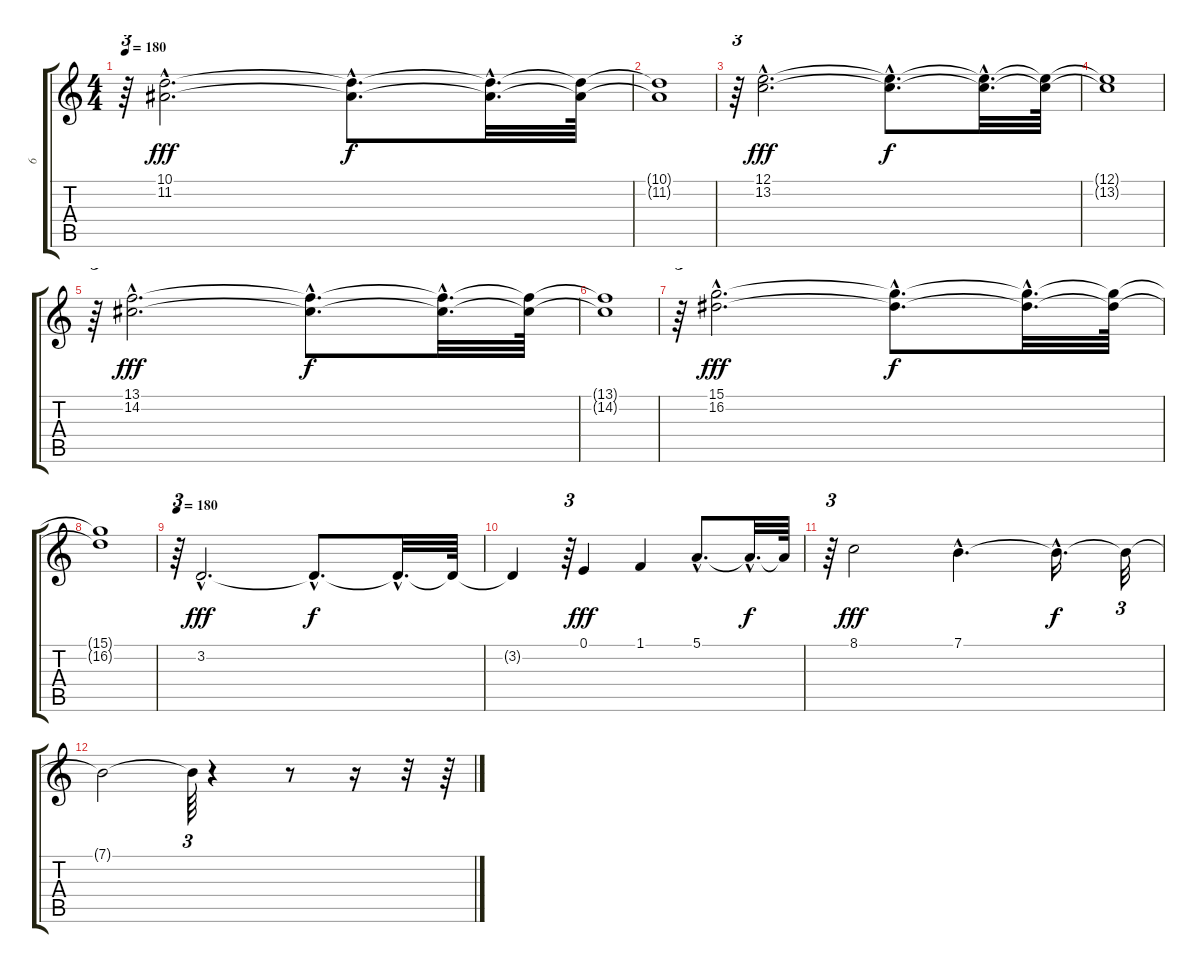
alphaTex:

\track ("6" "6") {instrument stringensemble1}
\staff {score tabs}
\tuning (E4 B3 G3 D3 A2 E2) {hide}
\ts (4 4)
\tempo 180
\clef g2
\ks c
r.64{tu (3 2) dy f} (10.1{hac} 11.2{hac}).2{d dy fff} (10.1{hac t} 11.2{hac t}).8{d dy f} (10.1{hac t} 11.2{hac t}).32{d} (10.1{t} 11.2{t}).64 |
(10.1{t} 11.2{t}).1 |
r.64{tu (3 2)} (12.1{hac} 13.2{hac}).2{d dy fff} (12.1{hac t} 13.2{hac t}).8{d dy f} (12.1{hac t} 13.2{hac t}).32{d} (12.1{t} 13.2{t}).64 |
(12.1{t} 13.2{t}).1 |
r.64{tu (3 2)} (13.1{hac} 14.2{hac}).2{d dy fff} (13.1{hac t} 14.2{hac t}).8{d dy f} (13.1{hac t} 14.2{hac t}).32{d} (13.1{t} 14.2{t}).64 |
(13.1{t} 14.2{t}).1 |
r.64{tu (3 2)} (15.1{hac} 16.2{hac}).2{d dy fff} (15.1{hac t} 16.2{hac t}).8{d dy f} (15.1{hac t} 16.2{hac t}).32{d} (15.1{t} 16.2{t}).64 |
(15.1{t} 16.2{t}).1 |
\tempo 180
r.64{tu (3 2)} 3.2{hac}.2{d dy fff} 3.2{hac t}.8{d dy f} 3.2{hac t}.32{d} 3.2{t}.64 |
3.2{t}.4 r.64{tu (3 2)} 0.1.4{dy fff} 1.1.4 5.1{hac}.8{d} 5.1{hac t}.32{d dy f} 5.1{t}.64 |
r.64{tu (3 2)} 8.1.2{dy fff} 7.1{hac}.4{d} 7.1{hac t}.16{d dy f} 7.1{t}.32{tu (3 2)} |
7.1{t}.2 7.1{t}.64{tu (3 2)} r.4 r.8 r.16 r.32 r.64
